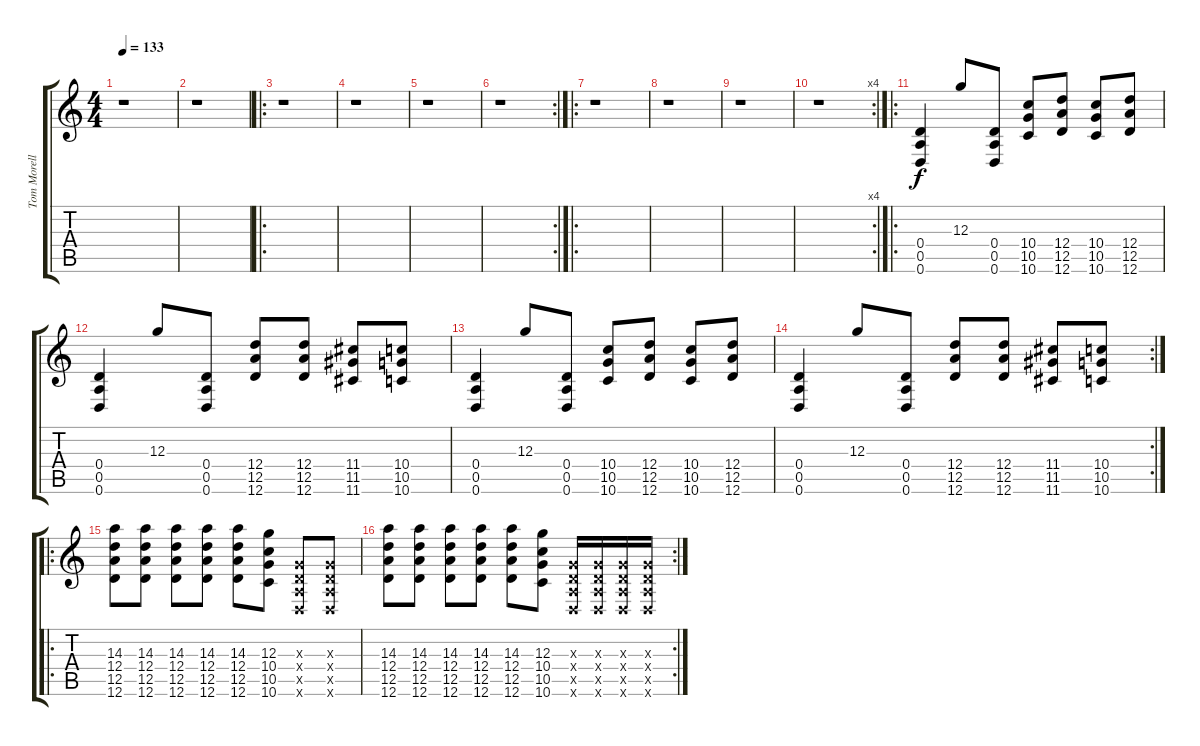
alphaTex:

\track ("Tom Morello 2" "Tom Morell") {instrument distortionguitar}
\staff {score tabs}
\tuning (E4 B3 G3 D3 A2 D2) {hide}
\ts (4 4)
\tempo 133
\clef g2
\ks c
r.1{dy f instrument distortionguitar} |
r.1 |
\ro
r.1 |
r.1 |
r.1 |
\rc 2
r.1 |
\ro
r.1 |
r.1 |
r.1 |
\rc 4
r.1 |
\ro
(0.4 0.5 0.6).4 12.3.8 (0.4 0.5 0.6).8 (10.4 10.5 10.6).8 (12.4 12.5 12.6).8 (10.4 10.5 10.6).8 (12.4 12.5 12.6).8 |
(0.4 0.5 0.6).4 12.3.8 (0.4 0.5 0.6).8 (12.4 12.5 12.6).8 (12.4 12.5 12.6).8 (11.4 11.5 11.6).8 (10.4 10.5 10.6).8 |
(0.4 0.5 0.6).4 12.3.8 (0.4 0.5 0.6).8 (10.4 10.5 10.6).8 (12.4 12.5 12.6).8 (10.4 10.5 10.6).8 (12.4 12.5 12.6).8 |
\rc 2
(0.4 0.5 0.6).4 12.3.8 (0.4 0.5 0.6).8 (12.4 12.5 12.6).8 (12.4 12.5 12.6).8 (11.4 11.5 11.6).8 (10.4 10.5 10.6).8 |
\ro
(14.3 12.4 12.5 12.6).8 (14.3 12.4 12.5 12.6).8 (14.3 12.4 12.5 12.6).8 (14.3 12.4 12.5 12.6).8 (14.3 12.4 12.5 12.6).8 (12.3 10.4 10.5 10.6).8 (0.3{x} 0.4{x} 0.5{x} 0.6{x}).8 (0.3{x} 0.4{x} 0.5{x} 0.6{x}).8 |
\rc 2
(14.3 12.4 12.5 12.6).8 (14.3 12.4 12.5 12.6).8 (14.3 12.4 12.5 12.6).8 (14.3 12.4 12.5 12.6).8 (14.3 12.4 12.5 12.6).8 (12.3 10.4 10.5 10.6).8 (0.3{x} 0.4{x} 0.5{x} 0.6{x}).16 (0.3{x} 0.4{x} 0.5{x} 0.6{x}).16 (0.3{x} 0.4{x} 0.5{x} 0.6{x}).16 (0.3{x} 0.4{x} 0.5{x} 0.6{x}).16
